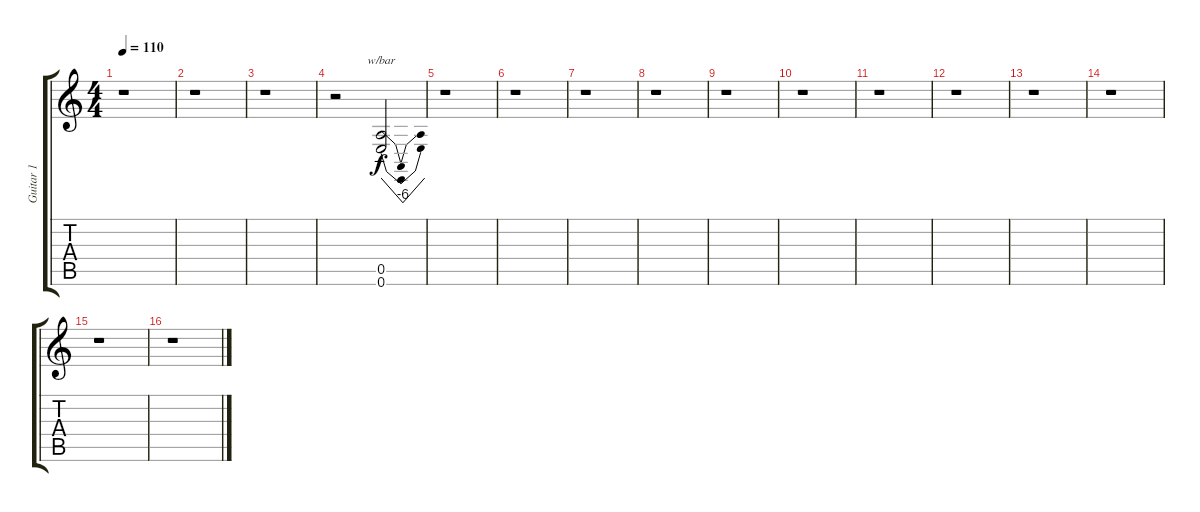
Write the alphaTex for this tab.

\track ("Guitar 1" "Guitar 1") {instrument electricguitarclean}
\staff {score tabs}
\tuning (E4 B3 G3 D3 A2 E2) {hide}
\ts (4 4)
\tempo 110
\clef g2
\ks c
r.1{dy f} |
r.1 |
r.1 |
r.2 (0.5 0.6).2{tbe (dip default 0 0 30 -24 60 0)} |
r.1 |
r.1 |
r.1 |
r.1 |
r.1 |
r.1 |
r.1 |
r.1 |
r.1 |
r.1 |
r.1 |
r.1
